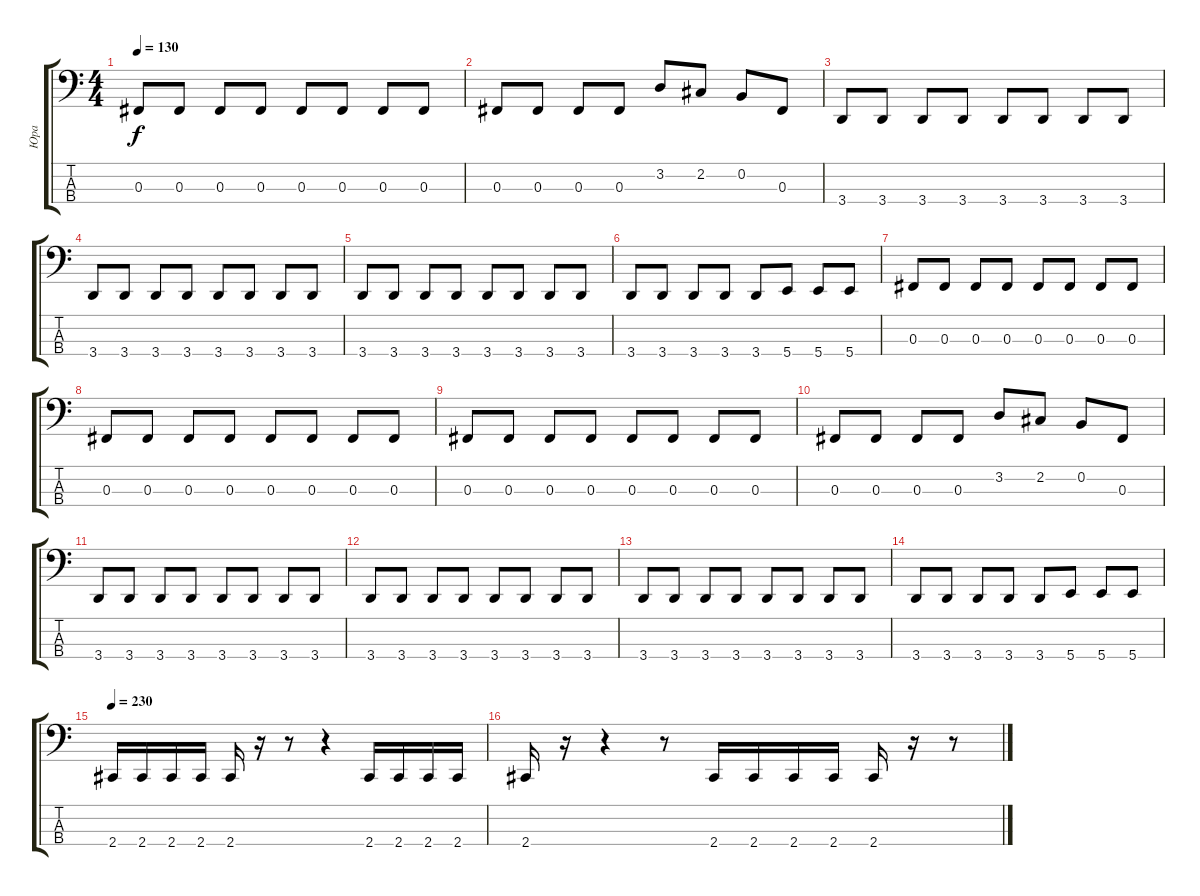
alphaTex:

\track ("Юра" "Юра") {instrument electricbasspick}
\staff {score tabs}
\tuning (E2 B1 Gb1 B0) {hide}
\ts (4 4)
\tempo 130
\clef f4
\ks c
0.3.8{dy f} 0.3.8 0.3.8 0.3.8 0.3.8 0.3.8 0.3.8 0.3.8 |
0.3.8 0.3.8 0.3.8 0.3.8 3.2.8 2.2.8 0.2.8 0.3.8 |
3.4.8 3.4.8 3.4.8 3.4.8 3.4.8 3.4.8 3.4.8 3.4.8 |
3.4.8 3.4.8 3.4.8 3.4.8 3.4.8 3.4.8 3.4.8 3.4.8 |
3.4.8 3.4.8 3.4.8 3.4.8 3.4.8 3.4.8 3.4.8 3.4.8 |
3.4.8 3.4.8 3.4.8 3.4.8 3.4.8 5.4.8 5.4.8 5.4.8 |
0.3.8 0.3.8 0.3.8 0.3.8 0.3.8 0.3.8 0.3.8 0.3.8 |
0.3.8 0.3.8 0.3.8 0.3.8 0.3.8 0.3.8 0.3.8 0.3.8 |
0.3.8 0.3.8 0.3.8 0.3.8 0.3.8 0.3.8 0.3.8 0.3.8 |
0.3.8 0.3.8 0.3.8 0.3.8 3.2.8 2.2.8 0.2.8 0.3.8 |
3.4.8 3.4.8 3.4.8 3.4.8 3.4.8 3.4.8 3.4.8 3.4.8 |
3.4.8 3.4.8 3.4.8 3.4.8 3.4.8 3.4.8 3.4.8 3.4.8 |
3.4.8 3.4.8 3.4.8 3.4.8 3.4.8 3.4.8 3.4.8 3.4.8 |
3.4.8 3.4.8 3.4.8 3.4.8 3.4.8 5.4.8 5.4.8 5.4.8 |
\tempo 230
2.4.16 2.4.16 2.4.16 2.4.16 2.4.16 r.16 r.8 r.4 2.4.16 2.4.16 2.4.16 2.4.16 |
2.4.16 r.16 r.4 r.8 2.4.16 2.4.16 2.4.16 2.4.16 2.4.16 r.16 r.8
